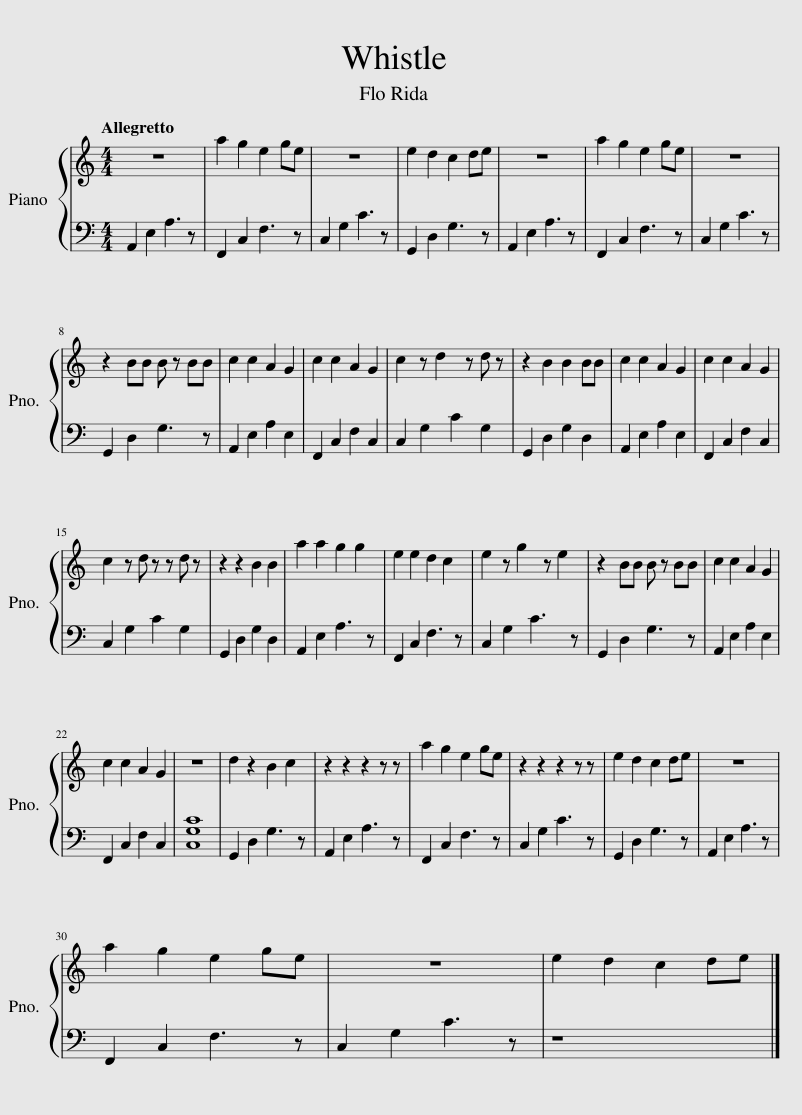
X:1
%%score { 1 | 2 }
L:1/8
Q:1/4=120
M:4/4
I:linebreak $
K:C
V:1 treble
V:2 bass
V:1
 z8 | a2 g2 e2 ge | z8 | e2 d2 c2 de | z8 | %5
 a2 g2 e2 ge | z8 |$ z2 BB B z BB | c2 c2 A2 G2 | c2 c2 A2 G2 | %10
 c2 z d2 z d z | z2 B2 B2 BB | c2 c2 A2 G2 | c2 c2 A2 G2 |$ c2 z d z z d z | %15
 z2 z2 B2 B2 | a2 a2 g2 g2 | e2 e2 d2 c2 | e2 z g2 z e2 | z2 BB B z BB | %20
 c2 c2 A2 G2 |$ c2 c2 A2 G2 | z8 | d2 z2 B2 c2 | z2 z2 z2 z z | %25
 a2 g2 e2 ge | z2 z2 z2 z z | e2 d2 c2 de | z8 |$ a2 g2 e2 ge | %30
 z8 | e2 d2 c2 de |] %32
V:2
 A,,2 E,2 A,3 z | F,,2 C,2 F,3 z | C,2 G,2 C3 z | G,,2 D,2 G,3 z | A,,2 E,2 A,3 z | %5
 F,,2 C,2 F,3 z | C,2 G,2 C3 z |$ G,,2 D,2 G,3 z | A,,2 E,2 A,2 E,2 | F,,2 C,2 F,2 C,2 | %10
 C,2 G,2 C2 G,2 | G,,2 D,2 G,2 D,2 | A,,2 E,2 A,2 E,2 | F,,2 C,2 F,2 C,2 |$ C,2 G,2 C2 G,2 | %15
 G,,2 D,2 G,2 D,2 | A,,2 E,2 A,3 z | F,,2 C,2 F,3 z | C,2 G,2 C3 z | G,,2 D,2 G,3 z | %20
 A,,2 E,2 A,2 E,2 |$ F,,2 C,2 F,2 C,2 | [C,G,C]8 | G,,2 D,2 G,3 z | A,,2 E,2 A,3 z | %25
 F,,2 C,2 F,3 z | C,2 G,2 C3 z | G,,2 D,2 G,3 z | A,,2 E,2 A,3 z |$ F,,2 C,2 F,3 z | %30
 C,2 G,2 C3 z | z8 |] %32
